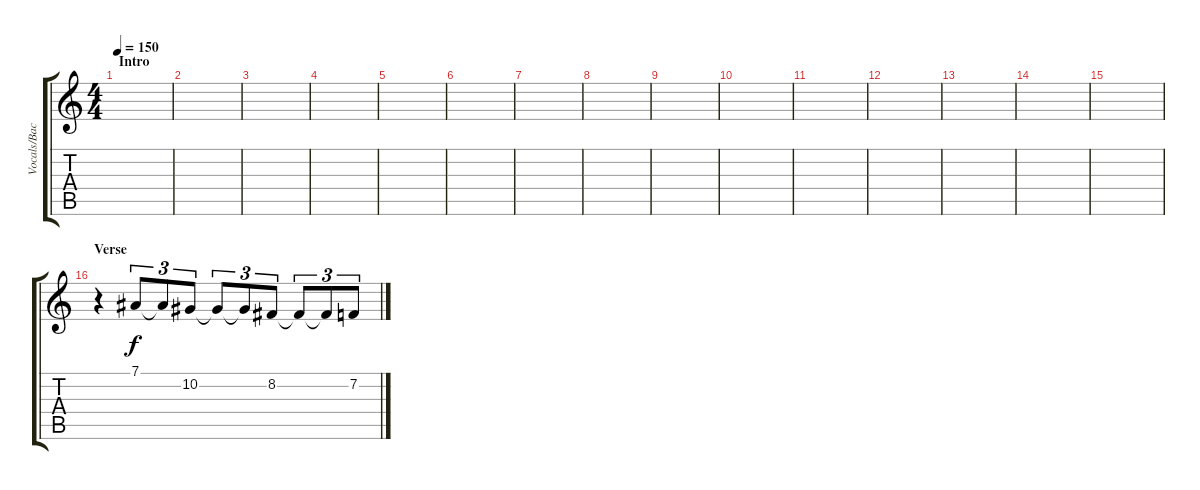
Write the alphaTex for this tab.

\track ("Vocals/Backing Vocals" "Vocals/Bac") {instrument trumpet}
\staff {score tabs}
\tuning (Eb4 Bb3 Gb3 Db3 Ab2 Eb2) {hide}
\ts (4 4)
\section ("" "Intro")
\tempo 150
\clef g2
\ks c
|
|
|
|
|
|
|
|
|
|
|
|
|
|
|
\section ("" "Verse")
r.4 7.1.8{tu (3 2)} 7.1{t}.8{tu (3 2)} 10.2.8{tu (3 2)} 10.2{t}.8{tu (3 2)} 10.2{t}.8{tu (3 2)} 8.2.8{tu (3 2)} 8.2{t}.8{tu (3 2)} 8.2{t}.8{tu (3 2)} 7.2.8{tu (3 2)}
